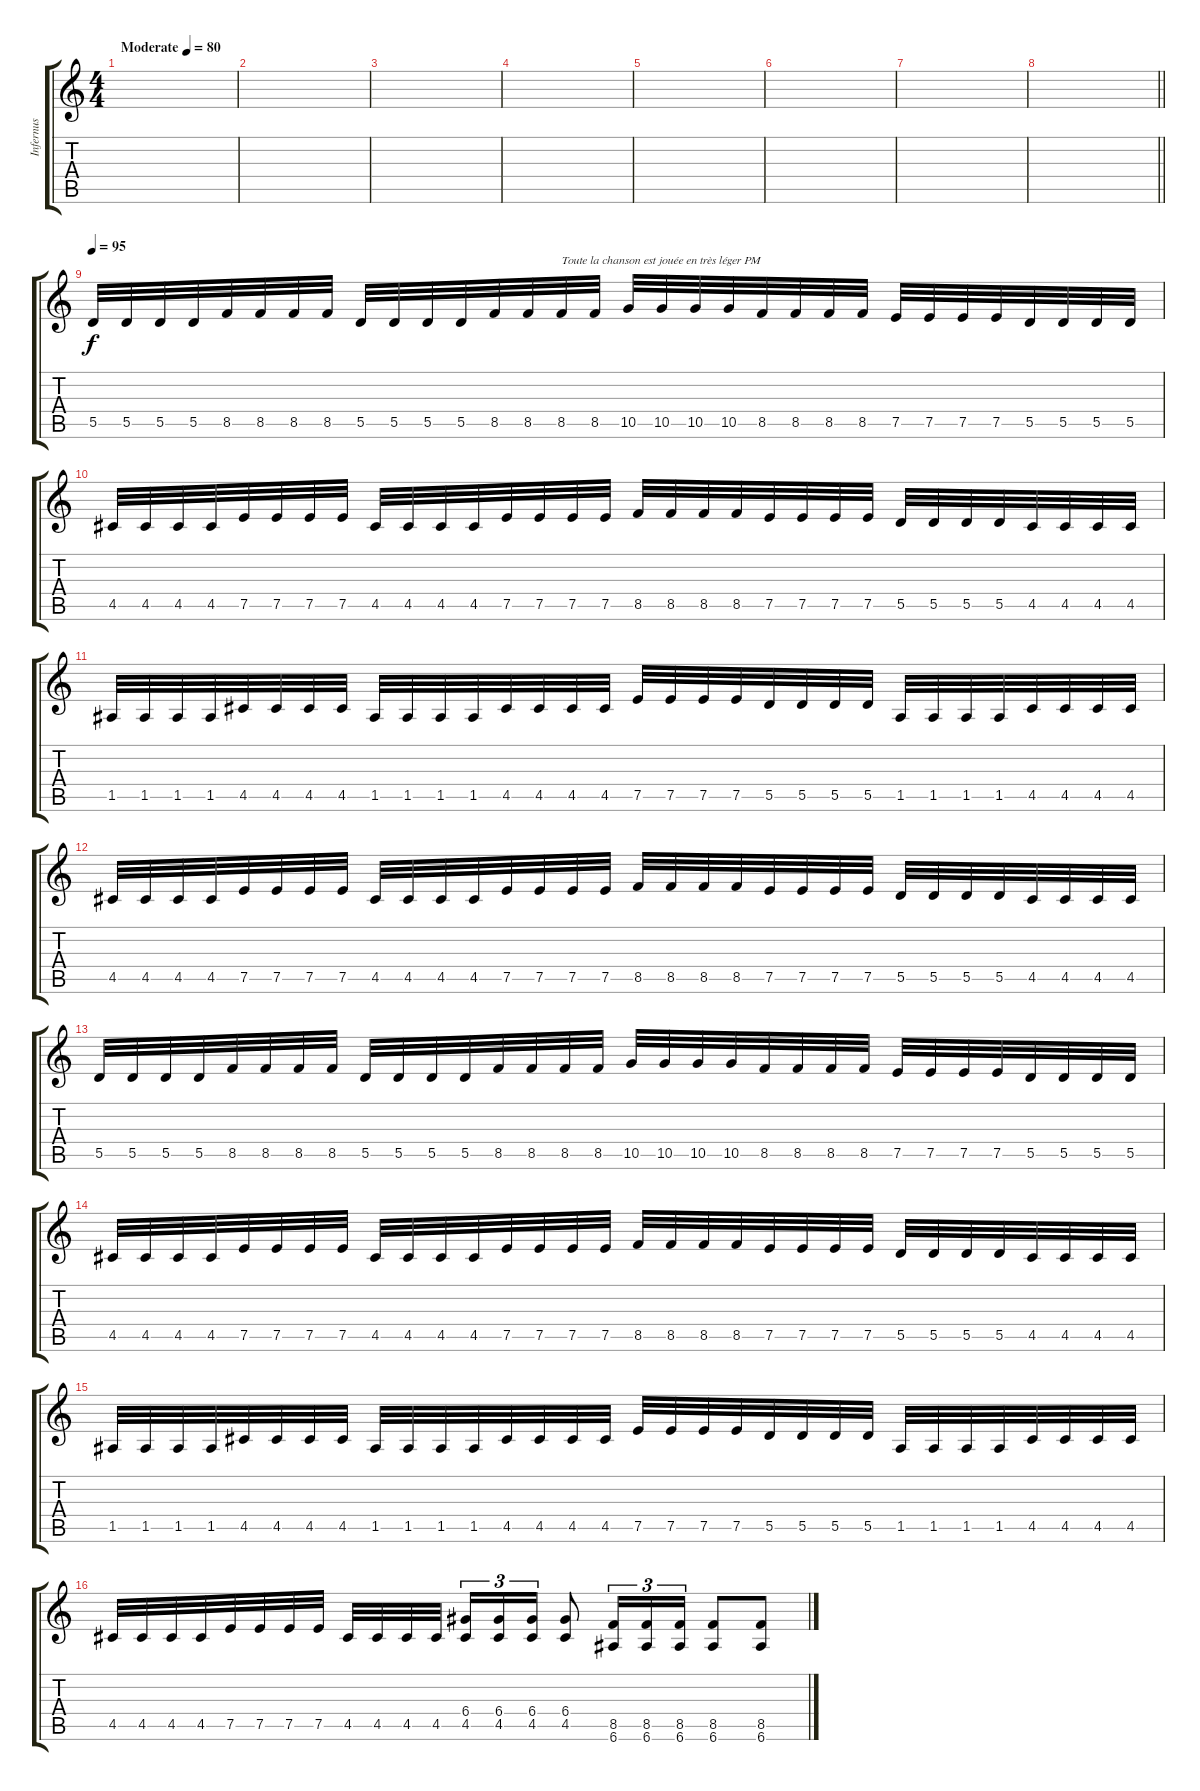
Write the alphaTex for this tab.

\track ("Infernus" "Infernus") {instrument distortionguitar}
\staff {score tabs}
\tuning (E4 B3 G3 D3 A2 E2) {hide}
\ts (4 4)
\tempo (80 "Moderate")
\clef g2
\ks c
|
|
|
|
|
|
|
\barLineRight lightlight
|
\tempo 95
5.5.32 5.5.32 5.5.32 5.5.32 8.5.32 8.5.32 8.5.32 8.5.32 5.5.32 5.5.32 5.5.32 5.5.32 8.5.32 8.5.32 8.5.32{txt "Toute la chanson est jouée en très léger PM"} 8.5.32 10.5.32 10.5.32 10.5.32 10.5.32 8.5.32 8.5.32 8.5.32 8.5.32 7.5.32 7.5.32 7.5.32 7.5.32 5.5.32 5.5.32 5.5.32 5.5.32 |
4.5.32 4.5.32 4.5.32 4.5.32 7.5.32 7.5.32 7.5.32 7.5.32 4.5.32 4.5.32 4.5.32 4.5.32 7.5.32 7.5.32 7.5.32 7.5.32 8.5.32 8.5.32 8.5.32 8.5.32 7.5.32 7.5.32 7.5.32 7.5.32 5.5.32 5.5.32 5.5.32 5.5.32 4.5.32 4.5.32 4.5.32 4.5.32 |
1.5.32 1.5.32 1.5.32 1.5.32 4.5.32 4.5.32 4.5.32 4.5.32 1.5.32 1.5.32 1.5.32 1.5.32 4.5.32 4.5.32 4.5.32 4.5.32 7.5.32 7.5.32 7.5.32 7.5.32 5.5.32 5.5.32 5.5.32 5.5.32 1.5.32 1.5.32 1.5.32 1.5.32 4.5.32 4.5.32 4.5.32 4.5.32 |
4.5.32 4.5.32 4.5.32 4.5.32 7.5.32 7.5.32 7.5.32 7.5.32 4.5.32 4.5.32 4.5.32 4.5.32 7.5.32 7.5.32 7.5.32 7.5.32 8.5.32 8.5.32 8.5.32 8.5.32 7.5.32 7.5.32 7.5.32 7.5.32 5.5.32 5.5.32 5.5.32 5.5.32 4.5.32 4.5.32 4.5.32 4.5.32 |
5.5.32 5.5.32 5.5.32 5.5.32 8.5.32 8.5.32 8.5.32 8.5.32 5.5.32 5.5.32 5.5.32 5.5.32 8.5.32 8.5.32 8.5.32 8.5.32 10.5.32 10.5.32 10.5.32 10.5.32 8.5.32 8.5.32 8.5.32 8.5.32 7.5.32 7.5.32 7.5.32 7.5.32 5.5.32 5.5.32 5.5.32 5.5.32 |
4.5.32 4.5.32 4.5.32 4.5.32 7.5.32 7.5.32 7.5.32 7.5.32 4.5.32 4.5.32 4.5.32 4.5.32 7.5.32 7.5.32 7.5.32 7.5.32 8.5.32 8.5.32 8.5.32 8.5.32 7.5.32 7.5.32 7.5.32 7.5.32 5.5.32 5.5.32 5.5.32 5.5.32 4.5.32 4.5.32 4.5.32 4.5.32 |
1.5.32 1.5.32 1.5.32 1.5.32 4.5.32 4.5.32 4.5.32 4.5.32 1.5.32 1.5.32 1.5.32 1.5.32 4.5.32 4.5.32 4.5.32 4.5.32 7.5.32 7.5.32 7.5.32 7.5.32 5.5.32 5.5.32 5.5.32 5.5.32 1.5.32 1.5.32 1.5.32 1.5.32 4.5.32 4.5.32 4.5.32 4.5.32 |
4.5.32 4.5.32 4.5.32 4.5.32 7.5.32 7.5.32 7.5.32 7.5.32 4.5.32 4.5.32 4.5.32 4.5.32{beam splitsecondary} (6.4 4.5).16{tu (3 2)} (6.4 4.5).16{tu (3 2)} (6.4 4.5).16{tu (3 2)} (6.4 4.5).8 (8.5 6.6).16{tu (3 2)} (8.5 6.6).16{tu (3 2)} (8.5 6.6).16{tu (3 2)} (8.5 6.6).8 (8.5 6.6).8
